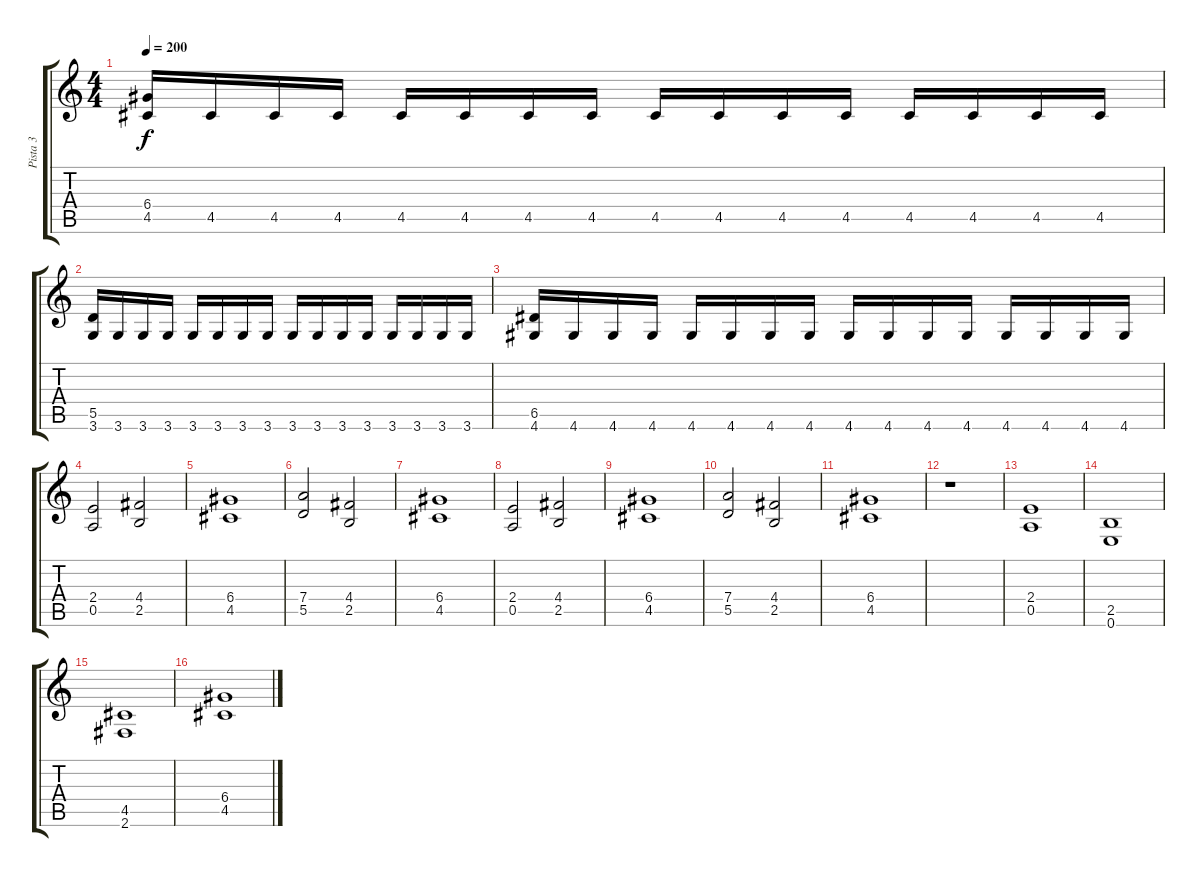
\track ("Pista 3" "Pista 3") {instrument distortionguitar}
\staff {score tabs}
\tuning (E4 B3 G3 D3 A2 E2) {hide}
\ts (4 4)
\tempo 200
\clef g2
\ks c
(6.4 4.5).16{dy f} 4.5.16 4.5.16 4.5.16 4.5.16 4.5.16 4.5.16 4.5.16 4.5.16 4.5.16 4.5.16 4.5.16 4.5.16 4.5.16 4.5.16 4.5.16 |
(5.5 3.6).16 3.6.16 3.6.16 3.6.16 3.6.16 3.6.16 3.6.16 3.6.16 3.6.16 3.6.16 3.6.16 3.6.16 3.6.16 3.6.16 3.6.16 3.6.16 |
(6.5 4.6).16 4.6.16 4.6.16 4.6.16 4.6.16 4.6.16 4.6.16 4.6.16 4.6.16 4.6.16 4.6.16 4.6.16 4.6.16 4.6.16 4.6.16 4.6.16 |
(2.4 0.5).2 (4.4 2.5).2 |
(6.4 4.5).1 |
(7.4 5.5).2 (4.4 2.5).2 |
(6.4 4.5).1 |
(2.4 0.5).2 (4.4 2.5).2 |
(6.4 4.5).1 |
(7.4 5.5).2 (4.4 2.5).2 |
(6.4 4.5).1 |
r.1 |
(2.4 0.5).1 |
(2.5 0.6).1 |
(4.5 2.6).1 |
(6.4 4.5).1
